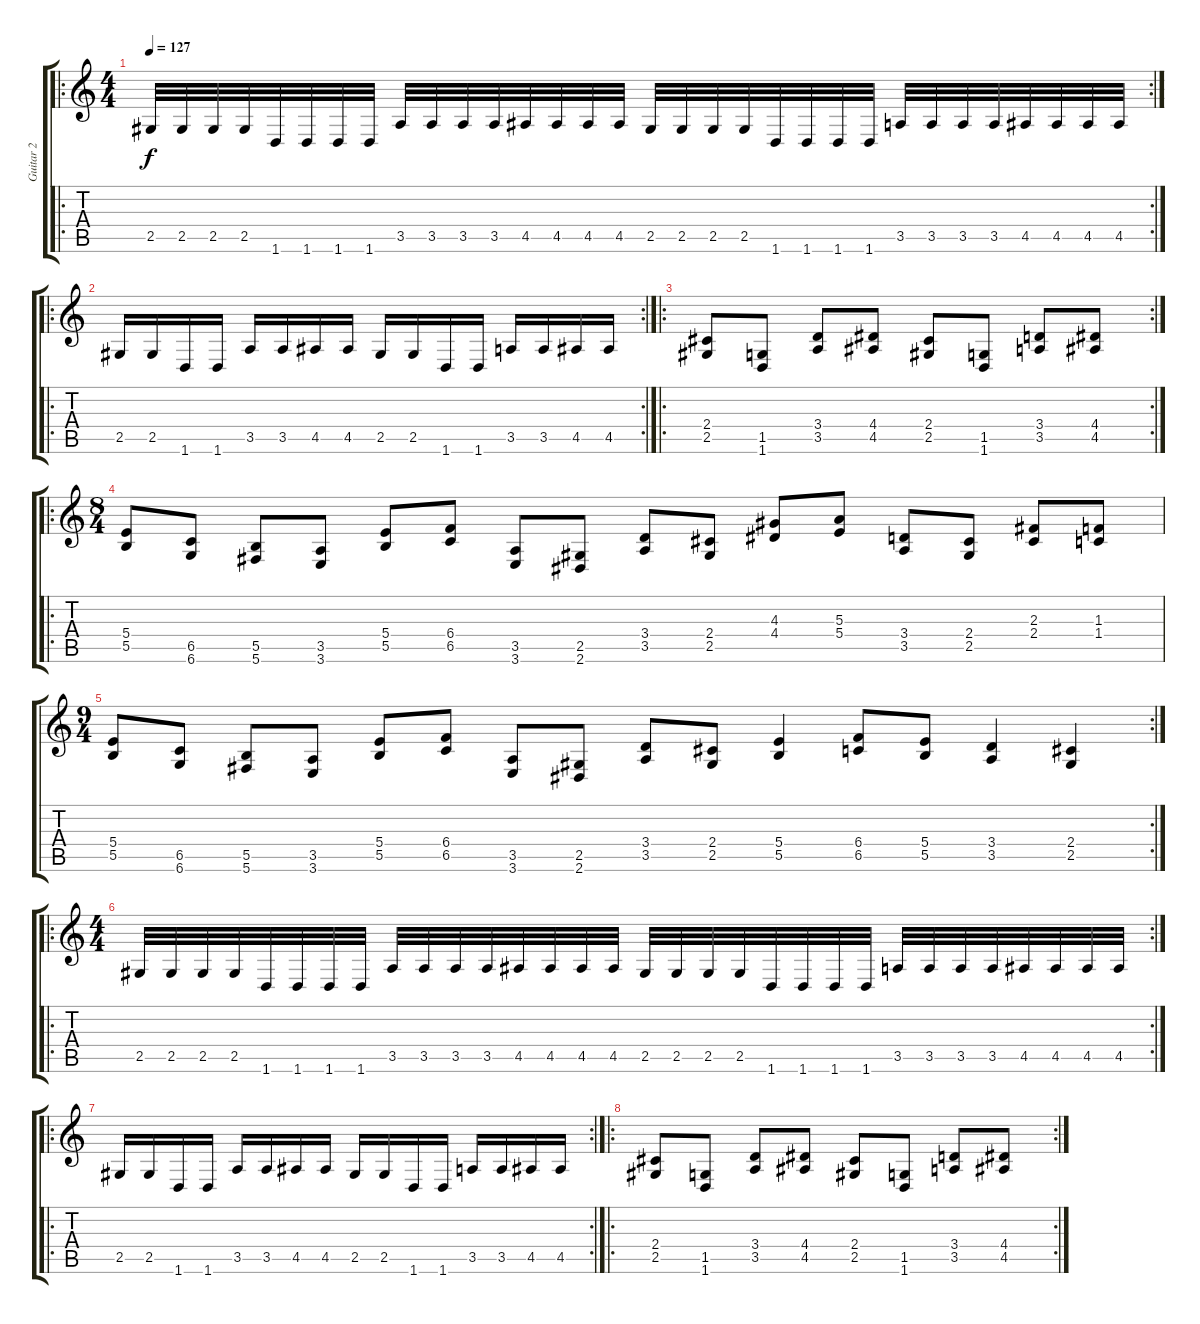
\track ("Guitar 2" "Guitar 2") {instrument distortionguitar}
\staff {score tabs}
\tuning (Db4 Ab3 E3 B2 Gb2 Db2) {hide}
\ro
\rc 2
\ts (4 4)
\tempo 127
\clef g2
\ks c
2.5.32{dy f} 2.5.32 2.5.32 2.5.32 1.6.32 1.6.32 1.6.32 1.6.32 3.5.32 3.5.32 3.5.32 3.5.32 4.5.32 4.5.32 4.5.32 4.5.32 2.5.32 2.5.32 2.5.32 2.5.32 1.6.32 1.6.32 1.6.32 1.6.32 3.5.32 3.5.32 3.5.32 3.5.32 4.5.32 4.5.32 4.5.32 4.5.32 |
\ro
\rc 2
2.5.16 2.5.16 1.6.16 1.6.16 3.5.16 3.5.16 4.5.16 4.5.16 2.5.16 2.5.16 1.6.16 1.6.16 3.5.16 3.5.16 4.5.16 4.5.16 |
\ro
\rc 2
(2.4 2.5).8 (1.5 1.6).8 (3.4 3.5).8 (4.4 4.5).8 (2.4 2.5).8 (1.5 1.6).8 (3.4 3.5).8 (4.4 4.5).8 |
\ro
\ts (8 4)
(5.4 5.5).8 (6.5 6.6).8 (5.5 5.6).8 (3.5 3.6).8 (5.4 5.5).8 (6.4 6.5).8 (3.5 3.6).8 (2.5 2.6).8 (3.4 3.5).8 (2.4 2.5).8 (4.3 4.4).8 (5.3 5.4).8 (3.4 3.5).8 (2.4 2.5).8 (2.3 2.4).8 (1.3 1.4).8 |
\rc 2
\ts (9 4)
(5.4 5.5).8 (6.5 6.6).8 (5.5 5.6).8 (3.5 3.6).8 (5.4 5.5).8 (6.4 6.5).8 (3.5 3.6).8 (2.5 2.6).8 (3.4 3.5).8 (2.4 2.5).8 (5.4 5.5).4 (6.4 6.5).8 (5.4 5.5).8 (3.4 3.5).4 (2.4 2.5).4 |
\ro
\rc 2
\ts (4 4)
2.5.32 2.5.32 2.5.32 2.5.32 1.6.32 1.6.32 1.6.32 1.6.32 3.5.32 3.5.32 3.5.32 3.5.32 4.5.32 4.5.32 4.5.32 4.5.32 2.5.32 2.5.32 2.5.32 2.5.32 1.6.32 1.6.32 1.6.32 1.6.32 3.5.32 3.5.32 3.5.32 3.5.32 4.5.32 4.5.32 4.5.32 4.5.32 |
\ro
\rc 2
2.5.16 2.5.16 1.6.16 1.6.16 3.5.16 3.5.16 4.5.16 4.5.16 2.5.16 2.5.16 1.6.16 1.6.16 3.5.16 3.5.16 4.5.16 4.5.16 |
\ro
\rc 2
(2.4 2.5).8 (1.5 1.6).8 (3.4 3.5).8 (4.4 4.5).8 (2.4 2.5).8 (1.5 1.6).8 (3.4 3.5).8 (4.4 4.5).8
